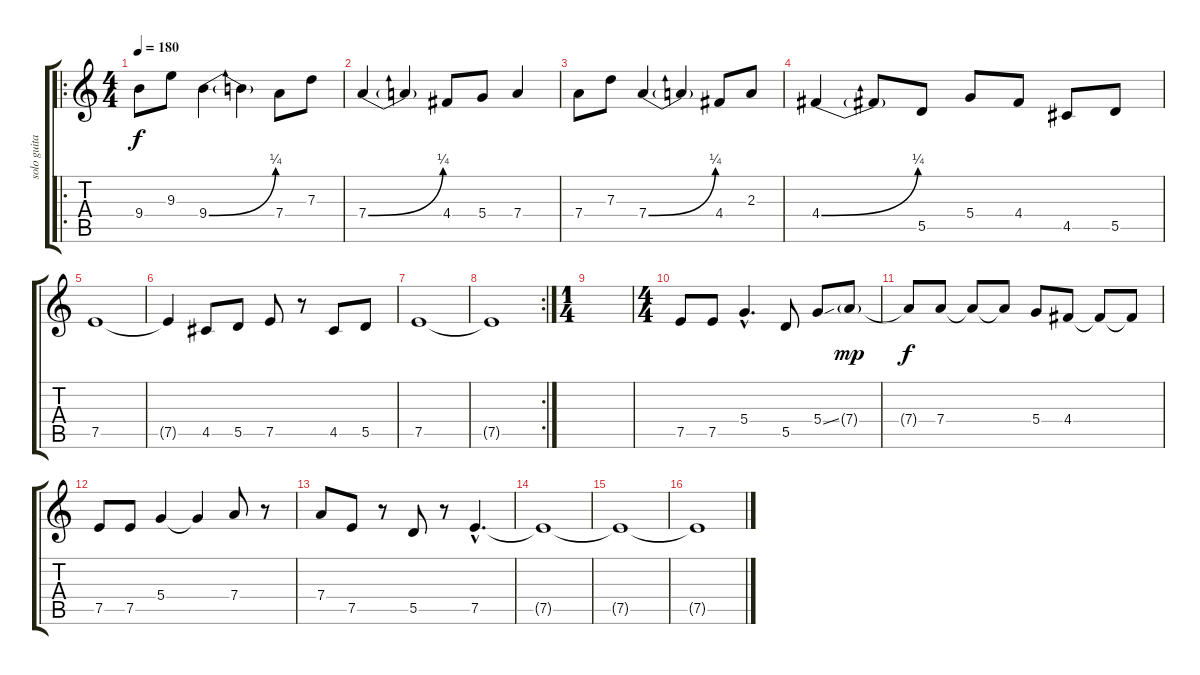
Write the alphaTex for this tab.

\track ("solo guitarre" "solo guita") {instrument electricguitarjazz}
\staff {score tabs}
\tuning (E4 B3 G3 D3 A2 E2) {hide}
\ro
\ts (4 4)
\tempo 180
\clef g2
\ks c
9.4.8{dy f instrument electricguitarjazz} 9.3.8 9.4{be (bend 0 0 60 1)}.4 9.4{t}.4 7.4.8 7.3.8 |
7.4{be (bend 0 0 60 1)}.4 7.4{t}.4 4.4.8 5.4.8 7.4.4 |
7.4.8 7.3.8 7.4{be (bend 0 0 60 1)}.4 7.4{t}.4 4.4.8 2.3.8 |
4.4{be (bend 0 0 60 1)}.4 4.4{t}.8 5.5.8 5.4.8 4.4.8 4.5.8 5.5.8 |
7.5.1 |
7.5{t}.4 4.5.8 5.5.8 7.5.8 r.8 4.5.8 5.5.8 |
7.5.1 |
\rc 2
7.5{t}.1 |
\ts (1 4)
|
\ts (4 4)
7.5.8 7.5.8 5.4{hac}.4{d} 5.5.8 5.4{ss}.8 7.4{g}.8{dy mp} |
7.4{t}.8{dy f} 7.4.8 7.4{t}.8 7.4{t}.8 5.4.8 4.4.8 4.4{t}.8 4.4{t}.8 |
7.5.8 7.5.8 5.4.4 5.4{t}.4 7.4.8 r.8 |
7.4.8 7.5.8 r.8 5.5.8 r.8 7.5{hac}.4{d} |
7.5{t}.1 |
7.5{t}.1 |
7.5{t}.1
